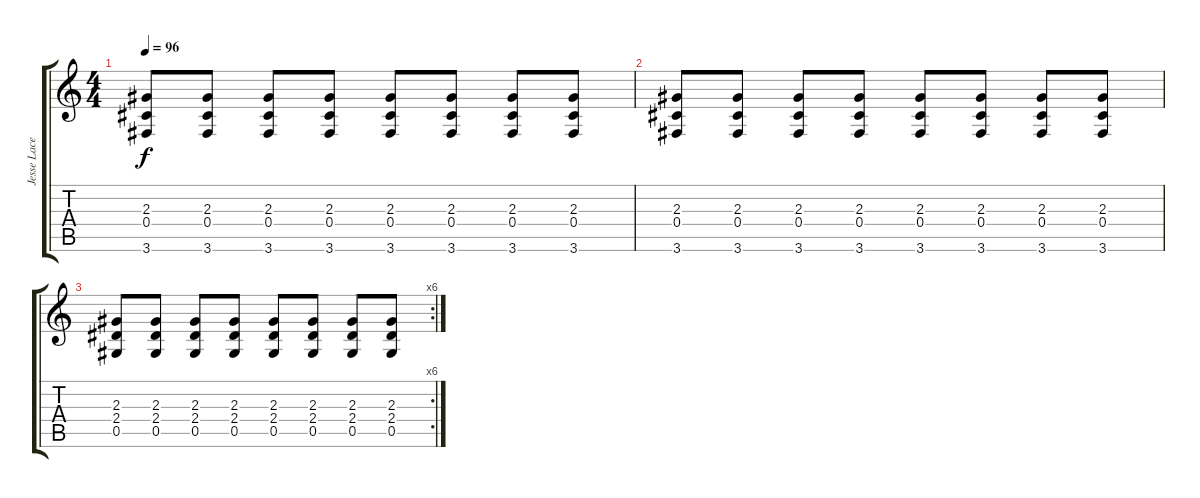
\track ("Jesse Lacey" "Jesse Lace") {instrument acousticguitarnylon}
\staff {score tabs}
\tuning (Eb4 Bb3 Gb3 Db3 Ab2 Eb2) {hide}
\ts (4 4)
\tempo 96
\clef g2
\ks c
(2.3 0.4 3.6).8{dy f} (2.3 0.4 3.6).8 (2.3 0.4 3.6).8 (2.3 0.4 3.6).8 (2.3 0.4 3.6).8 (2.3 0.4 3.6).8 (2.3 0.4 3.6).8 (2.3 0.4 3.6).8 |
(2.3 0.4 3.6).8 (2.3 0.4 3.6).8 (2.3 0.4 3.6).8 (2.3 0.4 3.6).8 (2.3 0.4 3.6).8 (2.3 0.4 3.6).8 (2.3 0.4 3.6).8 (2.3 0.4 3.6).8 |
\rc 6
(2.3 2.4 0.5).8 (2.3 2.4 0.5).8 (2.3 2.4 0.5).8 (2.3 2.4 0.5).8 (2.3 2.4 0.5).8 (2.3 2.4 0.5).8 (2.3 2.4 0.5).8 (2.3 2.4 0.5).8
